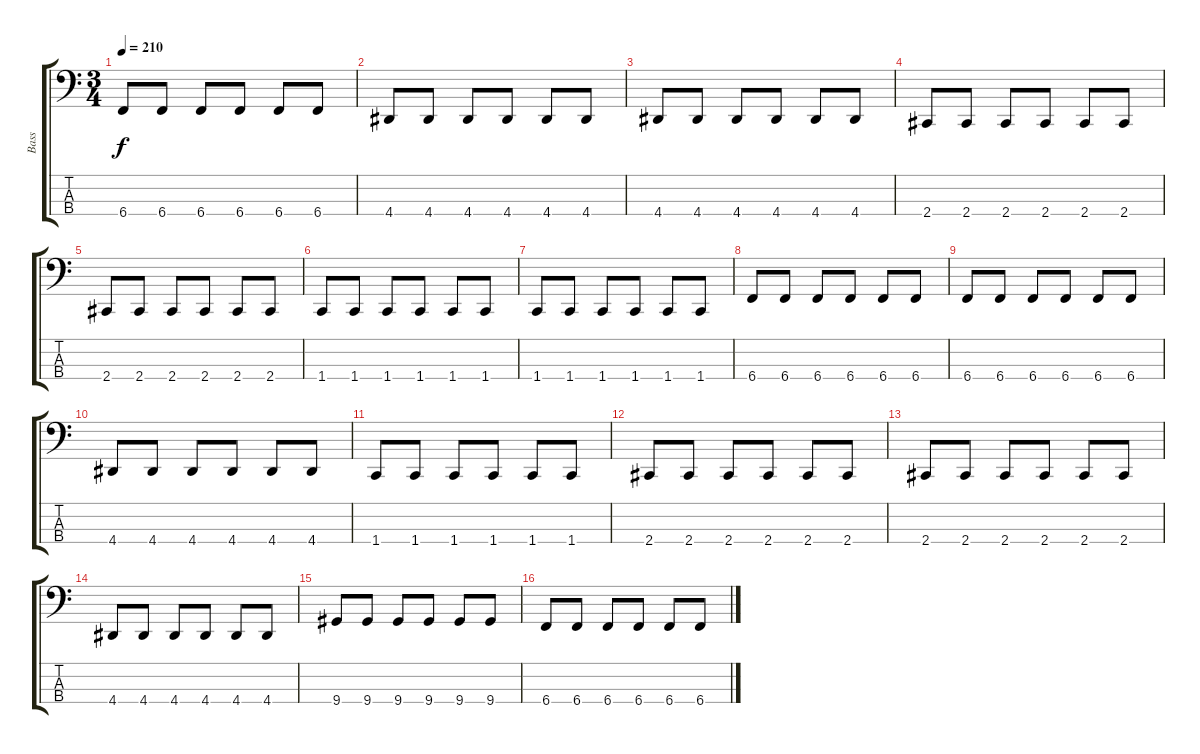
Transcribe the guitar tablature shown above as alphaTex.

\track ("Bass" "Bass") {instrument electricbassfinger}
\staff {score tabs}
\tuning (E2 B1 Gb1 B0) {hide}
\ts (3 4)
\tempo 210
\clef f4
\ks c
6.4.8{dy f} 6.4.8 6.4.8 6.4.8 6.4.8 6.4.8 |
4.4.8 4.4.8 4.4.8 4.4.8 4.4.8 4.4.8 |
4.4.8 4.4.8 4.4.8 4.4.8 4.4.8 4.4.8 |
2.4.8 2.4.8 2.4.8 2.4.8 2.4.8 2.4.8 |
2.4.8 2.4.8 2.4.8 2.4.8 2.4.8 2.4.8 |
1.4.8 1.4.8 1.4.8 1.4.8 1.4.8 1.4.8 |
1.4.8 1.4.8 1.4.8 1.4.8 1.4.8 1.4.8 |
6.4.8 6.4.8 6.4.8 6.4.8 6.4.8 6.4.8 |
6.4.8 6.4.8 6.4.8 6.4.8 6.4.8 6.4.8 |
4.4.8 4.4.8 4.4.8 4.4.8 4.4.8 4.4.8 |
1.4.8 1.4.8 1.4.8 1.4.8 1.4.8 1.4.8 |
2.4.8 2.4.8 2.4.8 2.4.8 2.4.8 2.4.8 |
2.4.8 2.4.8 2.4.8 2.4.8 2.4.8 2.4.8 |
4.4.8 4.4.8 4.4.8 4.4.8 4.4.8 4.4.8 |
9.4.8 9.4.8 9.4.8 9.4.8 9.4.8 9.4.8 |
6.4.8 6.4.8 6.4.8 6.4.8 6.4.8 6.4.8
